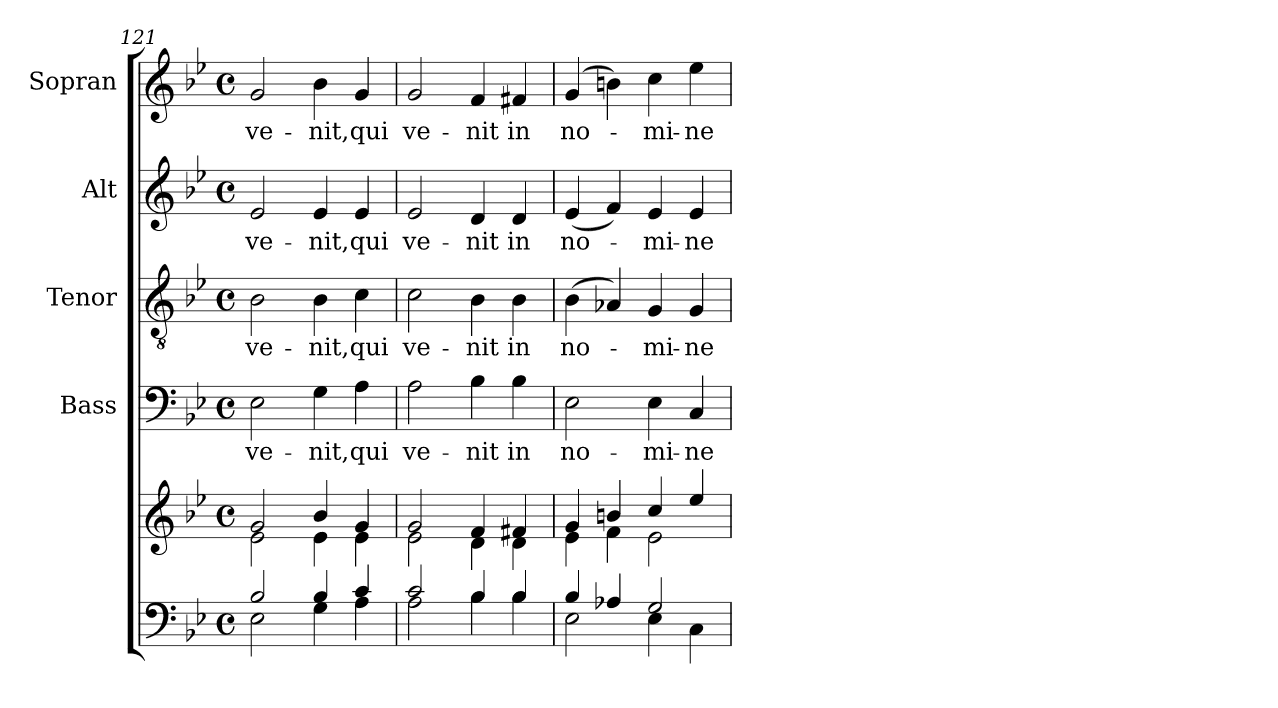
**kern	**kern	**kern	**text	**kern	**text	**kern	**text	**kern	**text
*part5	*part5	*part4	*part4	*part3	*part3	*part2	*part2	*part1	*part1
*staff6	*staff5	*staff4	*staff4	*staff3	*staff3	*staff2	*staff2	*staff1	*staff1
*	*	*I"Bass	*	*I"Tenor	*	*I"Alt	*	*I"Sopran	*
*	*	*I'B.	*	*I'T.	*	*I'A.	*	*I'S.	*
*clefF4	*clefG2	*clefF4	*	*clefGv2	*	*clefG2	*	*clefG2	*
*k[b-e-]	*k[b-e-]	*k[b-e-]	*	*k[b-e-]	*	*k[b-e-]	*	*k[b-e-]	*
*B-:	*B-:	*B-:	*	*B-:	*	*B-:	*	*B-:	*
*M4/4	*M4/4	*M4/4	*	*M4/4	*	*M4/4	*	*M4/4	*
*met(c)	*met(c)	*met(c)	*	*met(c)	*	*met(c)	*	*met(c)	*
=121	=121	=121	=121	=121	=121	=121	=121	=121	=121
*^	*^	*	*	*	*	*	*	*	*
!	!	!	!	!	!LO:LY:b	!	!LO:LY:b	!	!LO:LY:b	!	!LO:LY:b
2B-/	2E-\	2g/	2e-\	2E-\	ve-	2B-\	ve-	2e-/	ve-	2g/	ve-
!	!	!	!	!	!LO:LY:b	!	!LO:LY:b	!	!LO:LY:b	!	!LO:LY:b
4B-/	4G\	4b-/	4e-\	4G\	-nit,	4B-\	-nit,	4e-/	-nit,	4b-\	-nit,
!	!	!	!	!	!LO:LY:b	!	!LO:LY:b	!	!LO:LY:b	!	!LO:LY:b
4c/	4A\	4g/	4e-\	4A\	qui	4c\	qui	4e-/	qui	4g/	qui
=122	=122	=122	=122	=122	=122	=122	=122	=122	=122	=122	=122
!	!	!	!	!	!LO:LY:b	!	!LO:LY:b	!	!LO:LY:b	!	!LO:LY:b
2c/	2A\	2g/	2e-\	2A\	ve-	2c\	ve-	2e-/	ve-	2g/	ve-
!	!	!	!	!	!LO:LY:b	!	!LO:LY:b	!	!LO:LY:b	!	!LO:LY:b
4B-/	4B-\	4f/	4d\	4B-\	-nit	4B-\	-nit	4d/	-nit	4f/	-nit
!	!	!	!	!	!LO:LY:b	!	!LO:LY:b	!	!LO:LY:b	!	!LO:LY:b
4B-/	4B-\	4f#X/	4d\	4B-\	in	4B-\	in	4d/	in	4f#X/	in
!!LO:PB:g=z
=123	=123	=123	=123	=123	=123	=123	=123	=123	=123	=123	=123
!	!	!	!	!	!LO:LY:b	!	!LO:LY:b	!	!LO:LY:b	!	!LO:LY:b
4B-/	2E-\	4g/	4e-\	2E-\	no-	(>4B-\	no-	(<4e-/	no-	(4g/	no-
4A-X/	.	4bn/	4f\	.	.	4A-X/)	.	4f/)	.	4bn\)	.
!	!	!	!	!	!LO:LY:b	!	!LO:LY:b	!	!LO:LY:b	!	!LO:LY:b
2G/	4E-\	4cc/	2e-\	4E-\	-mi-	4G/	-mi-	4e-/	-mi-	4cc\	-mi-
!	!	!	!	!	!LO:LY:b	!	!LO:LY:b	!	!LO:LY:b	!	!LO:LY:b
.	4C\	4ee-/	.	4C/	-ne	4G/	-ne	4e-/	-ne	4ee-\	-ne
*v	*v	*	*	*	*	*	*	*	*	*	*
*	*v	*v	*	*	*	*	*	*	*	*
=	=	=	=	=	=	=	=	=	=
*-	*-	*-	*-	*-	*-	*-	*-	*-	*-
